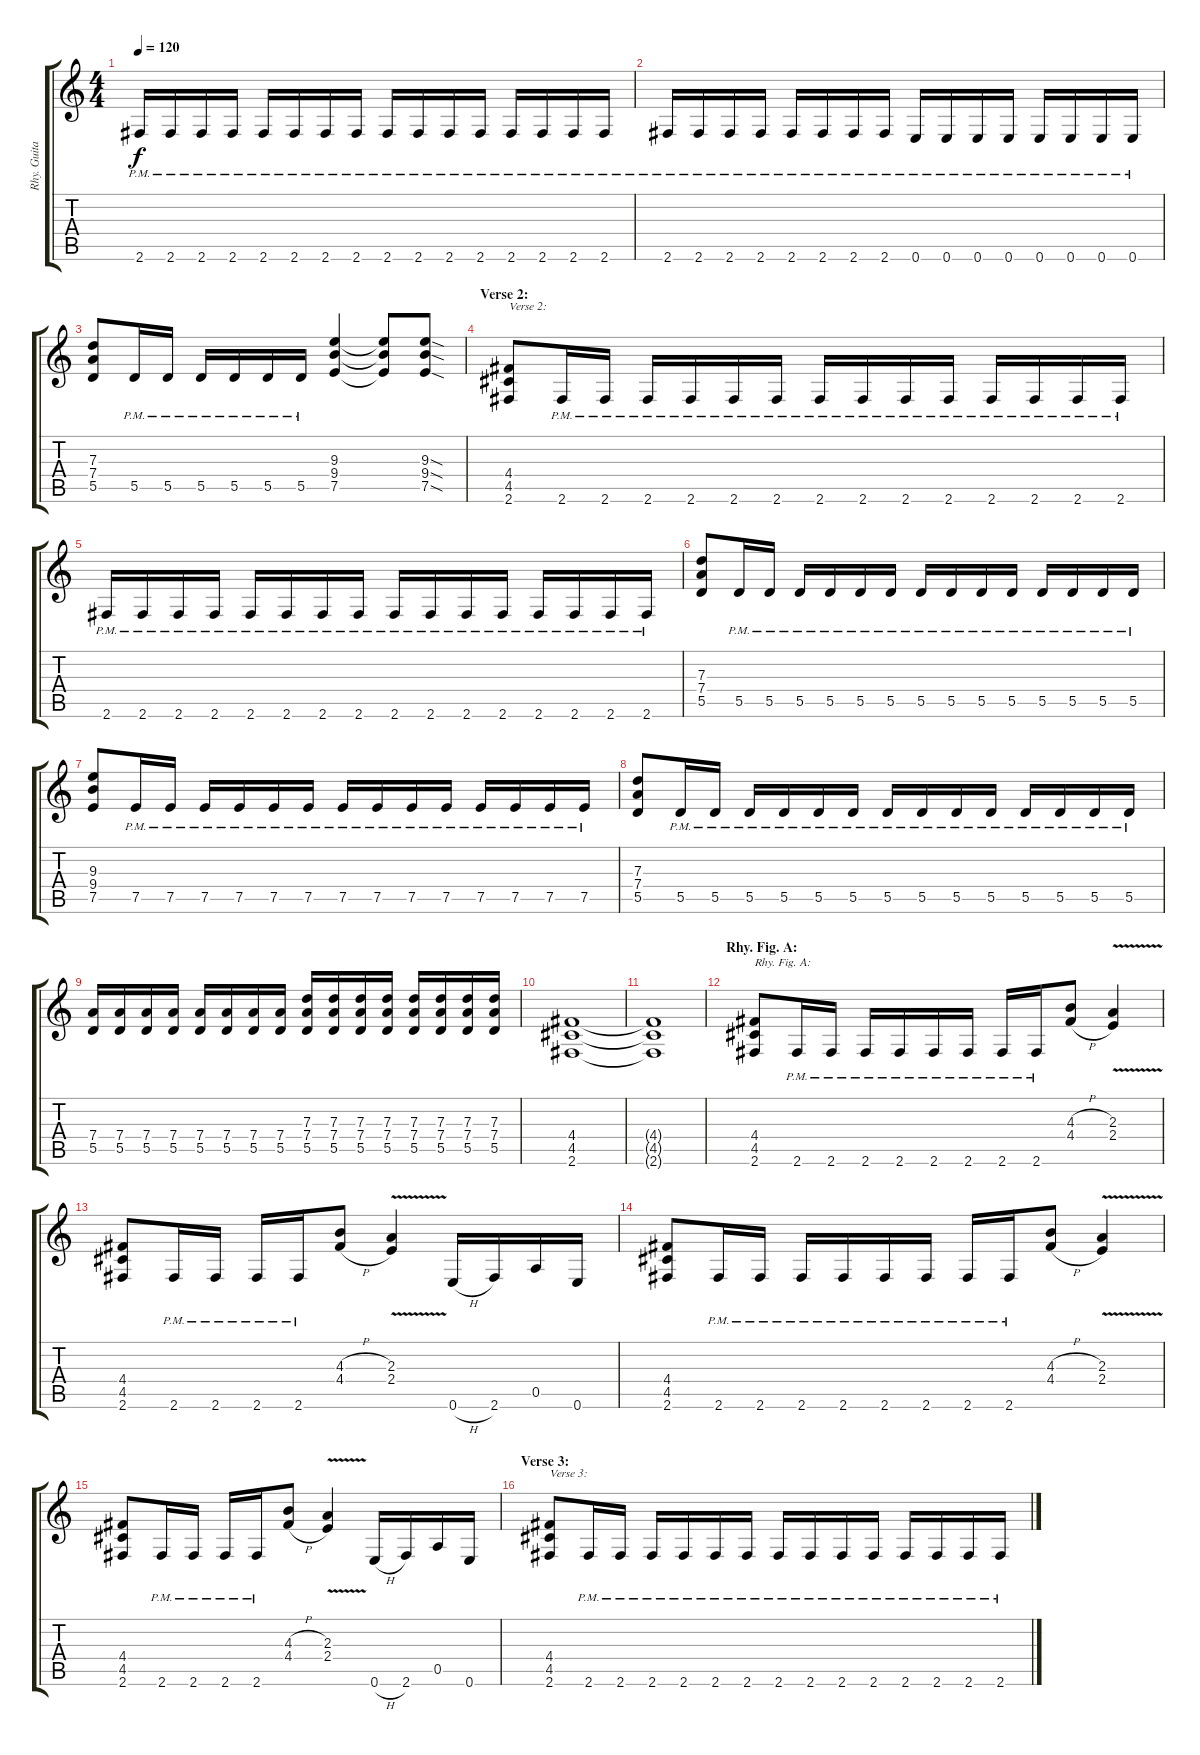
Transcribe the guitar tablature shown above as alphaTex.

\track ("Rhy. Guitar 1" "Rhy. Guita") {instrument distortionguitar}
\staff {score tabs}
\tuning (E4 B3 G3 D3 A2 E2) {hide}
\ts (4 4)
\tempo 120
\clef g2
\ks c
2.6{pm}.16{dy f} 2.6{pm}.16 2.6{pm}.16 2.6{pm}.16 2.6{pm}.16 2.6{pm}.16 2.6{pm}.16 2.6{pm}.16 2.6{pm}.16 2.6{pm}.16 2.6{pm}.16 2.6{pm}.16 2.6{pm}.16 2.6{pm}.16 2.6{pm}.16 2.6{pm}.16 |
2.6{pm}.16 2.6{pm}.16 2.6{pm}.16 2.6{pm}.16 2.6{pm}.16 2.6{pm}.16 2.6{pm}.16 2.6{pm}.16 0.6{pm}.16 0.6{pm}.16 0.6{pm}.16 0.6{pm}.16 0.6{pm}.16 0.6{pm}.16 0.6{pm}.16 0.6{pm}.16 |
(7.3 7.4 5.5).8 5.5{pm}.16 5.5{pm}.16 5.5{pm}.16 5.5{pm}.16 5.5{pm}.16 5.5{pm}.16 (9.3 9.4 7.5).4 (9.3{t} 9.4{t} 7.5{t}).8 (9.3{sod} 9.4{sod} 7.5{sod}).8 |
\section ("" "Verse 2:")
(4.4 4.5 2.6).8{txt "Verse 2:"} 2.6{pm}.16 2.6{pm}.16 2.6{pm}.16 2.6{pm}.16 2.6{pm}.16 2.6{pm}.16 2.6{pm}.16 2.6{pm}.16 2.6{pm}.16 2.6{pm}.16 2.6{pm}.16 2.6{pm}.16 2.6{pm}.16 2.6{pm}.16 |
2.6{pm}.16 2.6{pm}.16 2.6{pm}.16 2.6{pm}.16 2.6{pm}.16 2.6{pm}.16 2.6{pm}.16 2.6{pm}.16 2.6{pm}.16 2.6{pm}.16 2.6{pm}.16 2.6{pm}.16 2.6{pm}.16 2.6{pm}.16 2.6{pm}.16 2.6{pm}.16 |
(7.3 7.4 5.5).8 5.5{pm}.16 5.5{pm}.16 5.5{pm}.16 5.5{pm}.16 5.5{pm}.16 5.5{pm}.16 5.5{pm}.16 5.5{pm}.16 5.5{pm}.16 5.5{pm}.16 5.5{pm}.16 5.5{pm}.16 5.5{pm}.16 5.5{pm}.16 |
(9.3 9.4 7.5).8 7.5{pm}.16 7.5{pm}.16 7.5{pm}.16 7.5{pm}.16 7.5{pm}.16 7.5{pm}.16 7.5{pm}.16 7.5{pm}.16 7.5{pm}.16 7.5{pm}.16 7.5{pm}.16 7.5{pm}.16 7.5{pm}.16 7.5{pm}.16 |
(7.3 7.4 5.5).8 5.5{pm}.16 5.5{pm}.16 5.5{pm}.16 5.5{pm}.16 5.5{pm}.16 5.5{pm}.16 5.5{pm}.16 5.5{pm}.16 5.5{pm}.16 5.5{pm}.16 5.5{pm}.16 5.5{pm}.16 5.5{pm}.16 5.5{pm}.16 |
(7.4 5.5).16 (7.4 5.5).16 (7.4 5.5).16 (7.4 5.5).16 (7.4 5.5).16 (7.4 5.5).16 (7.4 5.5).16 (7.4 5.5).16 (7.3 7.4 5.5).16 (7.3 7.4 5.5).16 (7.3 7.4 5.5).16 (7.3 7.4 5.5).16 (7.3 7.4 5.5).16 (7.3 7.4 5.5).16 (7.3 7.4 5.5).16 (7.3 7.4 5.5).16 |
(4.4 4.5 2.6).1 |
(4.4{t} 4.5{t} 2.6{t}).1 |
\section ("" "Rhy. Fig. A:")
(4.4 4.5 2.6).8{txt "Rhy. Fig. A:"} 2.6{pm}.16 2.6{pm}.16 2.6{pm}.16 2.6{pm}.16 2.6{pm}.16 2.6{pm}.16 2.6{pm}.16 2.6{pm}.16 (4.3{h} 4.4{h}).8 (2.3{v} 2.4).4 |
(4.4 4.5 2.6).8 2.6{pm}.16 2.6{pm}.16 2.6{pm}.16 2.6{pm}.16 (4.3{h} 4.4{h}).8 (2.3{v} 2.4).4 0.6{h}.16 2.6.16 0.5.16 0.6.16 |
(4.4 4.5 2.6).8 2.6{pm}.16 2.6{pm}.16 2.6{pm}.16 2.6{pm}.16 2.6{pm}.16 2.6{pm}.16 2.6{pm}.16 2.6{pm}.16 (4.3{h} 4.4{h}).8 (2.3{v} 2.4).4 |
(4.4 4.5 2.6).8 2.6{pm}.16 2.6{pm}.16 2.6{pm}.16 2.6{pm}.16 (4.3{h} 4.4{h}).8 (2.3{v} 2.4).4 0.6{h}.16 2.6.16 0.5.16 0.6.16 |
\section ("" "Verse 3:")
(4.4 4.5 2.6).8{txt "Verse 3:"} 2.6{pm}.16 2.6{pm}.16 2.6{pm}.16 2.6{pm}.16 2.6{pm}.16 2.6{pm}.16 2.6{pm}.16 2.6{pm}.16 2.6{pm}.16 2.6{pm}.16 2.6{pm}.16 2.6{pm}.16 2.6{pm}.16 2.6{pm}.16
